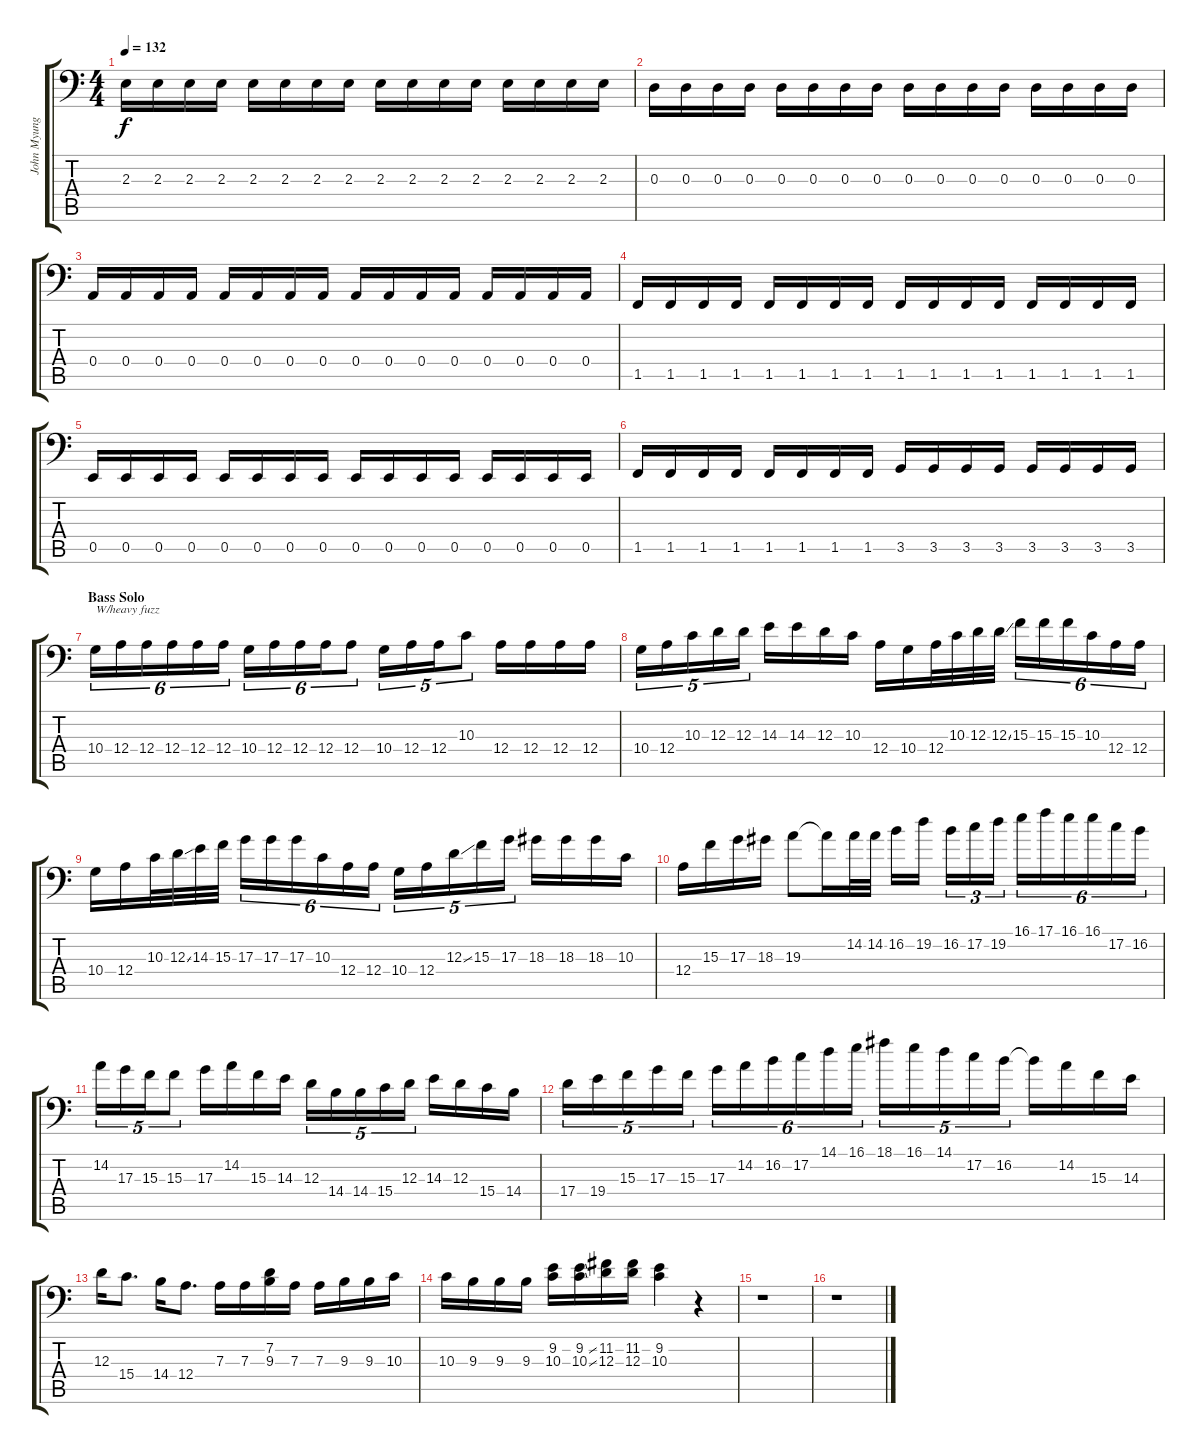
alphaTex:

\track ("John Myung Effects" "John Myung") {instrument overdrivenguitar}
\staff {score tabs}
\tuning (C3 G2 D2 A1 E1 B0) {hide}
\ts (4 4)
\tempo 132
\clef f4
\ks c
2.3.16{dy f} 2.3.16 2.3.16 2.3.16 2.3.16 2.3.16 2.3.16 2.3.16 2.3.16 2.3.16 2.3.16 2.3.16 2.3.16 2.3.16 2.3.16 2.3.16 |
0.3.16 0.3.16 0.3.16 0.3.16 0.3.16 0.3.16 0.3.16 0.3.16 0.3.16 0.3.16 0.3.16 0.3.16 0.3.16 0.3.16 0.3.16 0.3.16 |
0.4.16 0.4.16 0.4.16 0.4.16 0.4.16 0.4.16 0.4.16 0.4.16 0.4.16 0.4.16 0.4.16 0.4.16 0.4.16 0.4.16 0.4.16 0.4.16 |
1.5.16 1.5.16 1.5.16 1.5.16 1.5.16 1.5.16 1.5.16 1.5.16 1.5.16 1.5.16 1.5.16 1.5.16 1.5.16 1.5.16 1.5.16 1.5.16 |
0.5.16 0.5.16 0.5.16 0.5.16 0.5.16 0.5.16 0.5.16 0.5.16 0.5.16 0.5.16 0.5.16 0.5.16 0.5.16 0.5.16 0.5.16 0.5.16 |
1.5.16 1.5.16 1.5.16 1.5.16 1.5.16 1.5.16 1.5.16 1.5.16 3.5.16 3.5.16 3.5.16 3.5.16 3.5.16 3.5.16 3.5.16 3.5.16 |
\section ("" "Bass Solo")
10.4.16{tu (6 4) txt "W/heavy fuzz"} 12.4.16{tu (6 4)} 12.4.16{tu (6 4)} 12.4.16{tu (6 4)} 12.4.16{tu (6 4)} 12.4.16{tu (6 4)} 10.4.16{tu (6 4)} 12.4.16{tu (6 4)} 12.4.16{tu (6 4)} 12.4.16{tu (6 4)} 12.4.8{tu (6 4)} 10.4.16{tu (5 4)} 12.4.16{tu (5 4)} 12.4.16{tu (5 4)} 10.3.8{tu (5 4)} 12.4.16 12.4.16 12.4.16 12.4.16 |
10.4.16{tu (5 4)} 12.4.16{tu (5 4)} 10.3.16{tu (5 4)} 12.3.16{tu (5 4)} 12.3.16{tu (5 4)} 14.3.16 14.3.16 12.3.16 10.3.16 12.4.16 10.4.16 12.4.32 10.3.32 12.3.32 12.3{ss}.32 15.3.16{tu (6 4)} 15.3.16{tu (6 4)} 15.3.16{tu (6 4)} 10.3.16{tu (6 4)} 12.4.16{tu (6 4)} 12.4.16{tu (6 4)} |
10.4.16 12.4.16 10.3.32 12.3{ss}.32 14.3.32 15.3.32 17.3.16{tu (6 4)} 17.3.16{tu (6 4)} 17.3.16{tu (6 4)} 10.3.16{tu (6 4)} 12.4.16{tu (6 4)} 12.4.16{tu (6 4)} 10.4.16{tu (5 4)} 12.4.16{tu (5 4)} 12.3{ss}.16{tu (5 4)} 15.3.16{tu (5 4)} 17.3.16{tu (5 4)} 18.3.16 18.3.16 18.3.16 10.3.16 |
12.4.16 15.3.16 17.3.16 18.3.16 19.3.8 19.3{t}.16 14.2.32 14.2.32 16.2.16 19.2.16 16.2.16{tu (3 2)} 17.2.16{tu (3 2)} 19.2.16{tu (3 2)} 16.1.16{tu (6 4)} 17.1.16{tu (6 4)} 16.1.16{tu (6 4)} 16.1.16{tu (6 4)} 17.2.16{tu (6 4)} 16.2.16{tu (6 4)} |
14.2.16{tu (5 4)} 17.3.16{tu (5 4)} 15.3.16{tu (5 4)} 15.3.8{tu (5 4)} 17.3.16 14.2.16 15.3.16 14.3.16 12.3.16{tu (5 4)} 14.4.16{tu (5 4)} 14.4.16{tu (5 4)} 15.4.16{tu (5 4)} 12.3.16{tu (5 4)} 14.3.16 12.3.16 15.4.16 14.4.16 |
17.4.16{tu (5 4)} 19.4.16{tu (5 4)} 15.3.16{tu (5 4)} 17.3.16{tu (5 4)} 15.3.16{tu (5 4)} 17.3.16{tu (6 4)} 14.2.16{tu (6 4)} 16.2.16{tu (6 4)} 17.2.16{tu (6 4)} 14.1.16{tu (6 4)} 16.1.16{tu (6 4)} 18.1.16{tu (5 4)} 16.1.16{tu (5 4)} 14.1.16{tu (5 4)} 17.2.16{tu (5 4)} 16.2.16{tu (5 4)} 16.2{t}.16 14.2.16 15.3.16 14.3.16 |
12.3.16 15.4.8{d} 14.4.16 12.4.8{d} 7.3.16 7.3.16 (7.2 9.3).16 7.3.16 7.3.16 9.3.16 9.3.16 10.3.16 |
10.3.16 9.3.16 9.3.16 9.3.16 (9.2 10.3).16 (9.2{ss} 10.3{ss}).16 (11.2 12.3).16 (11.2 12.3).16 (9.2 10.3).4 r.4 |
r.1 |
r.1
